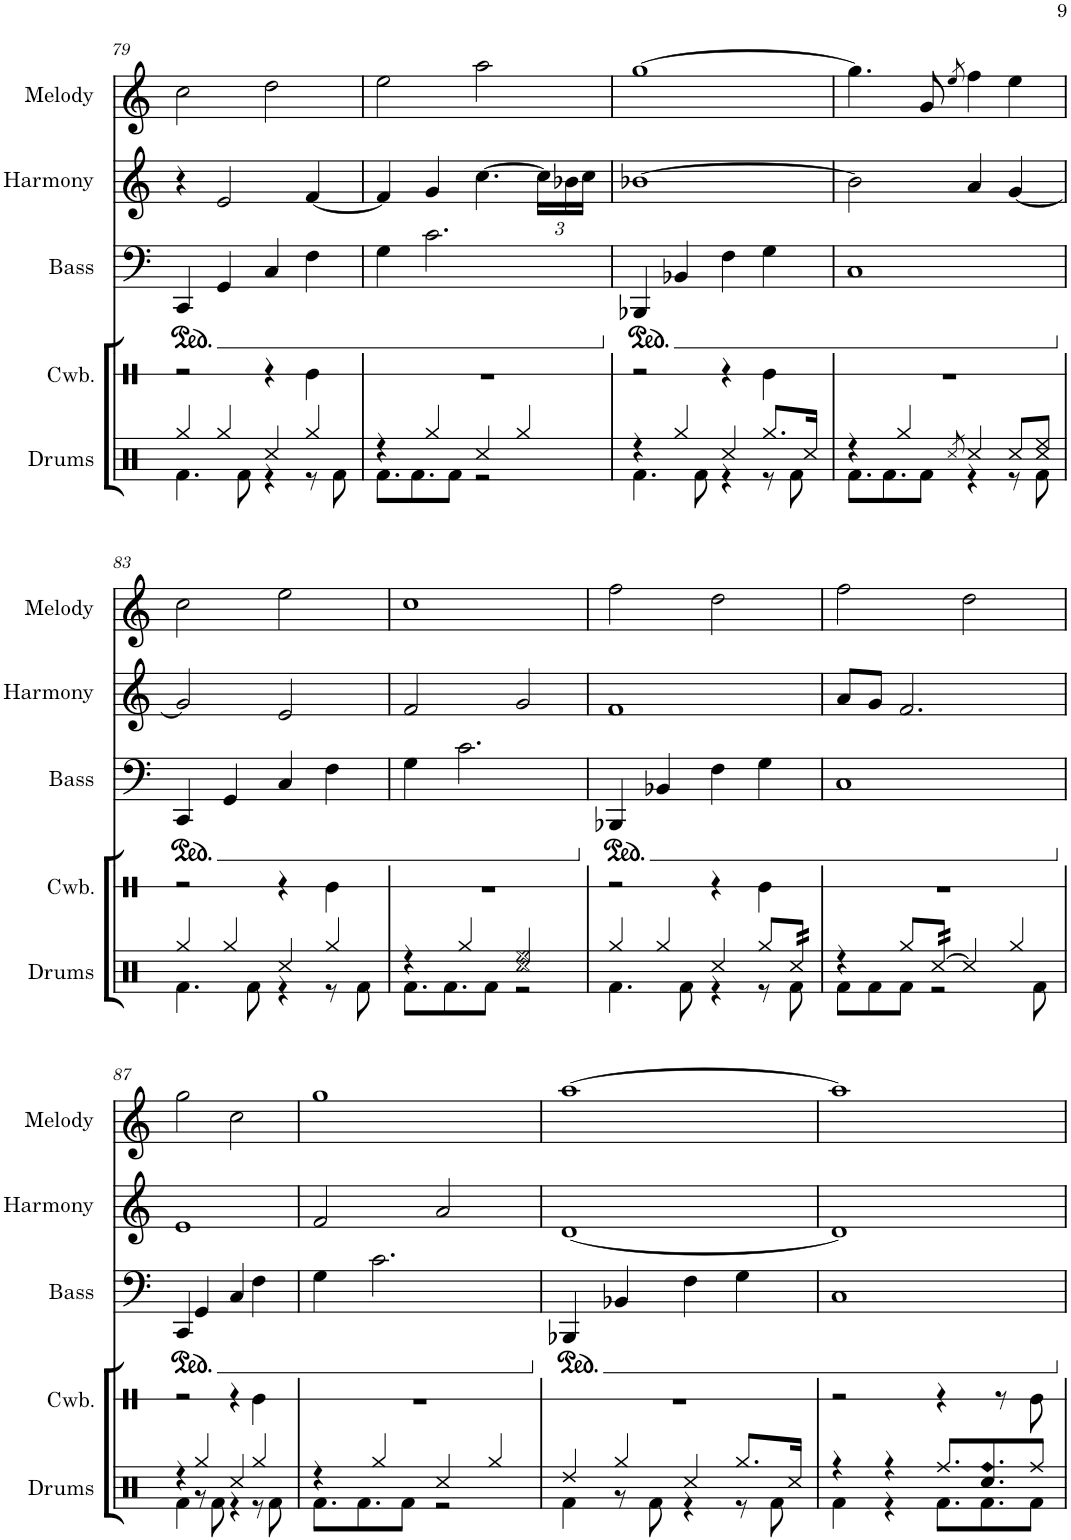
**kern	**kern	**kern
*part3	*part2	*part1
*staff3	*staff2	*staff1
*I"Bass	*I"Harmony	*I"Melody
*I'Bass	*I'Harmony	*I'Melody
!!LO:PB:g=z
*clefF4	*clefG2	*clefG2
*k[]	*k[]	*k[]
*M4/4	*M4/4	*M4/4
*ped	*	*
=79	=79	=79
4CC/	4r	2cc\
4GG/	2e/	.
4C/	.	2dd\
4F\	[4f/	.
=80	=80	=80
4G\	4f/]	2ee\
2.c\	4g/	.
.	[4.cc\	2aa\
*	*Xbrackettup	*
.	24cc\LL]	.
.	24b-X\	.
.	24cc\JJ	.
=81	=81	=81
*Xped	*	*
*ped	*	*
4BBB-X/	[1b-X	[1gg
4BB-X/	.	.
4F\	.	.
4G\	.	.
=82	=82	=82
1C	2b-\]	4.gg\]
.	.	8g/
.	.	8qee/
.	4a/	4ff\
.	[4g/	4ee\
!!LO:LB:g=z
=83	=83	=83
*Xped	*	*
*ped	*	*
4CC/	2g/]	2cc\
4GG/	.	.
4C/	2e/	2ee\
4F\	.	.
=84	=84	=84
4G\	2f/	1cc
2.c\	.	.
.	2g/	.
=85	=85	=85
*Xped	*	*
*ped	*	*
4BBB-X/	1f	2ff\
4BB-X/	.	.
4F\	.	2dd\
4G\	.	.
=86	=86	=86
1C	8a/L	2ff\
.	8g/J	.
.	2.f/	.
.	.	2dd\
!!LO:LB:g=z
=87	=87	=87
*Xped	*	*
*ped	*	*
4CC/	1e	2gg\
4GG/	.	.
4C/	.	2cc\
4F\	.	.
=88	=88	=88
4G\	2f/	1gg
2.c\	.	.
.	2a/	.
=89	=89	=89
*Xped	*	*
*ped	*	*
4BBB-X/	[1d	[1aa
4BB-X/	.	.
4F\	.	.
4G\	.	.
=90	=90	=90
1C	1d]	1aa]
*Xped	*	*
=	=	=
*-	*-	*-
